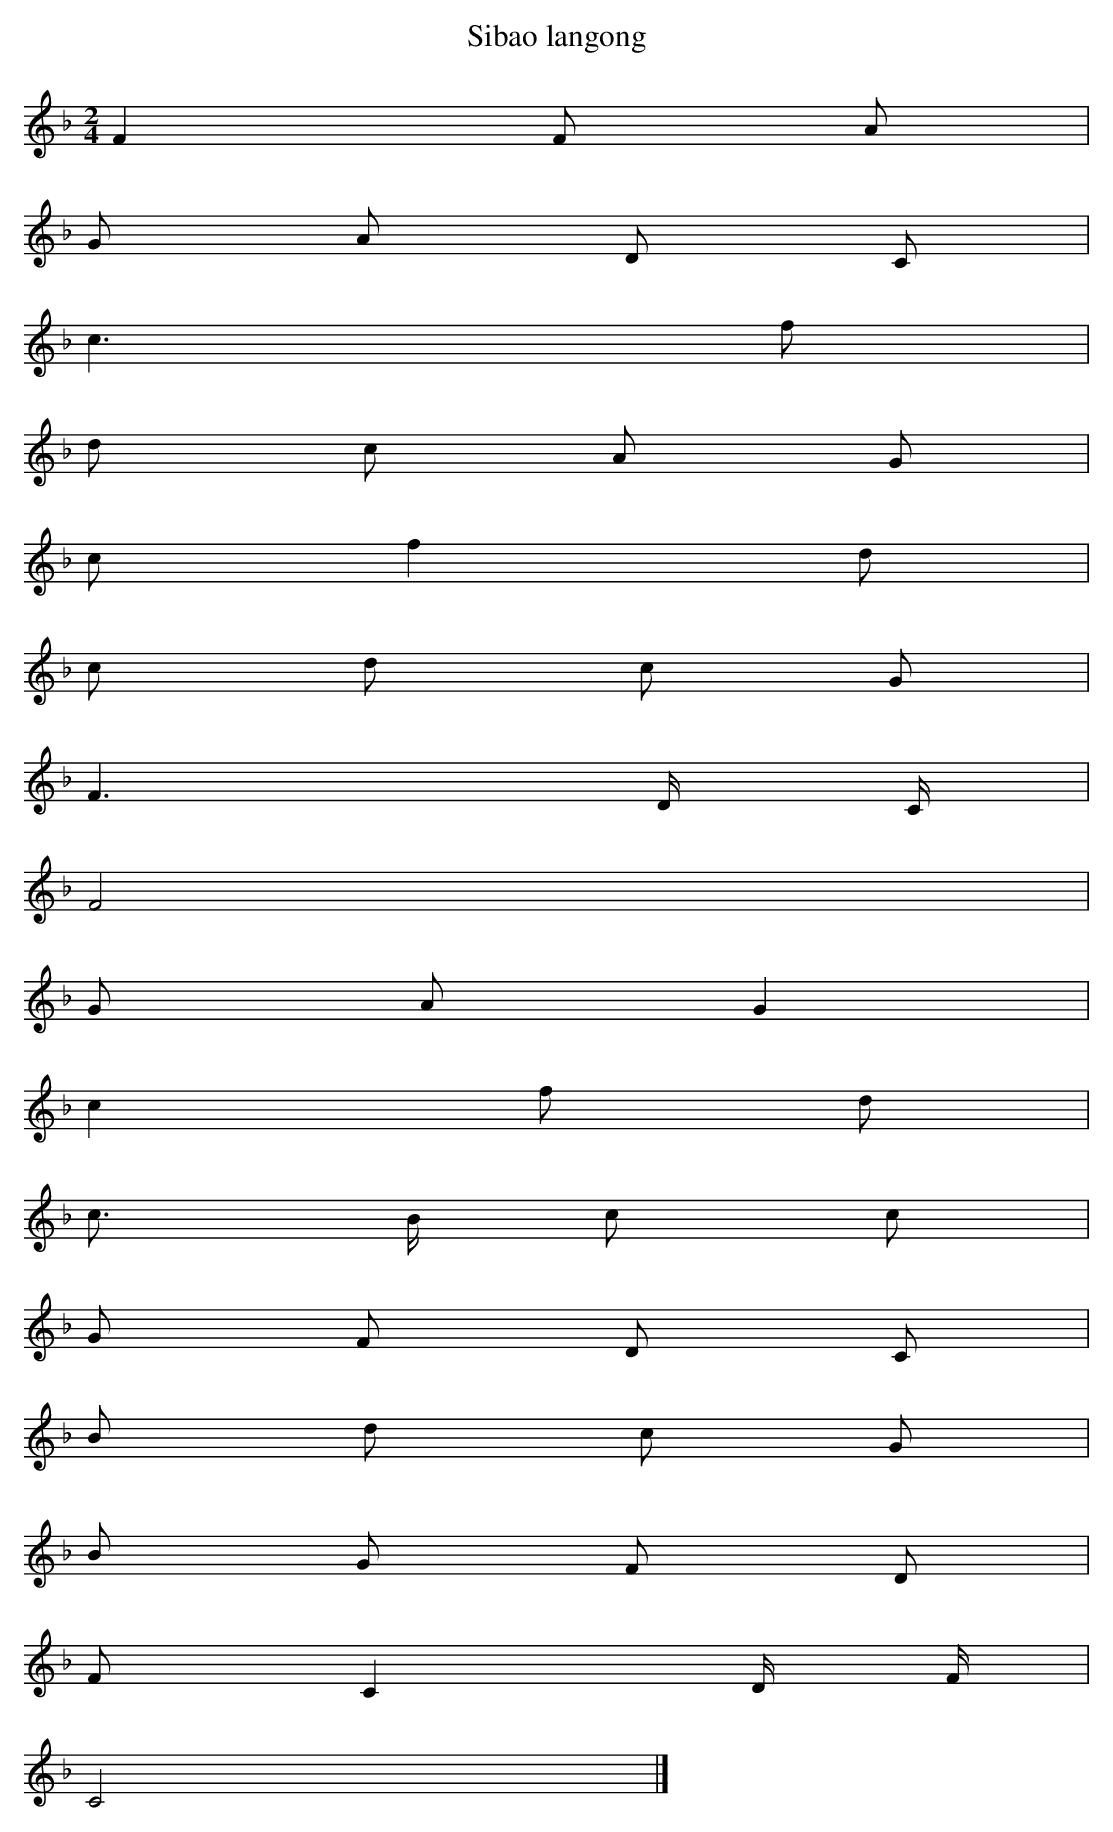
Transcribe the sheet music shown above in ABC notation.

X:1
T: Sibao langong
L: 1/8
M: 2/4
K: F
F2F A [I:setbarnb 1]|
G A D C |
c3f |
d c A G |
cf2d |
c d c G |
F3D/ C/ |
F4 |
G AG2 |
c2f d |
c> B c c |
G F D C |
B d c G |
B G F D |
FC2D/ F/ |
C4 |]
